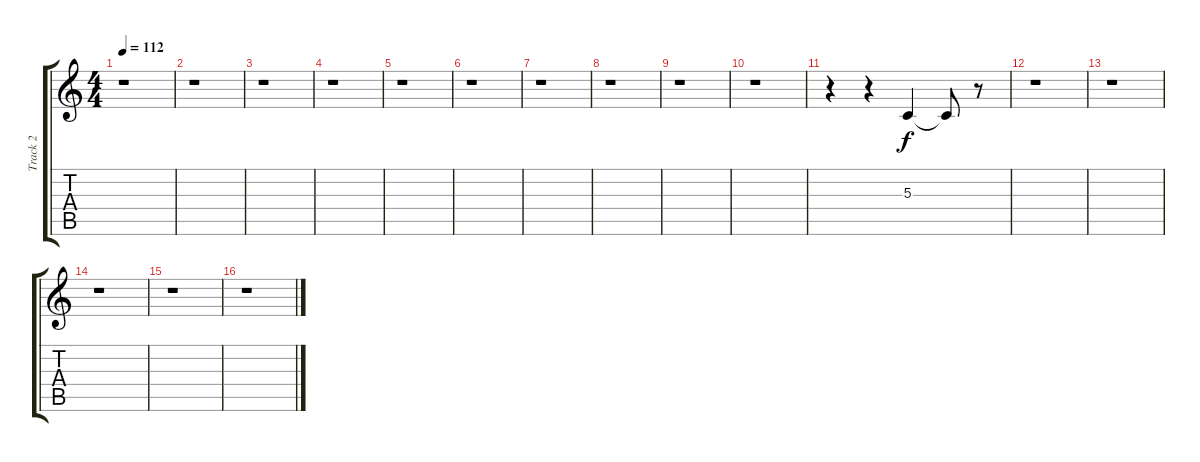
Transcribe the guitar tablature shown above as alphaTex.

\track ("Track 2" "Track 2") {instrument reversecymbal}
\staff {score tabs}
\tuning (E4 B3 G3 D3 A2 E2) {hide}
\ts (4 4)
\tempo 112
\clef g2
\ks c
r.1{dy f} |
r.1 |
r.1 |
r.1 |
r.1 |
r.1 |
r.1 |
r.1 |
r.1 |
r.1 |
r.4 r.4 5.3.4 5.3{t}.8 r.8 |
r.1 |
r.1 |
r.1 |
r.1 |
r.1
